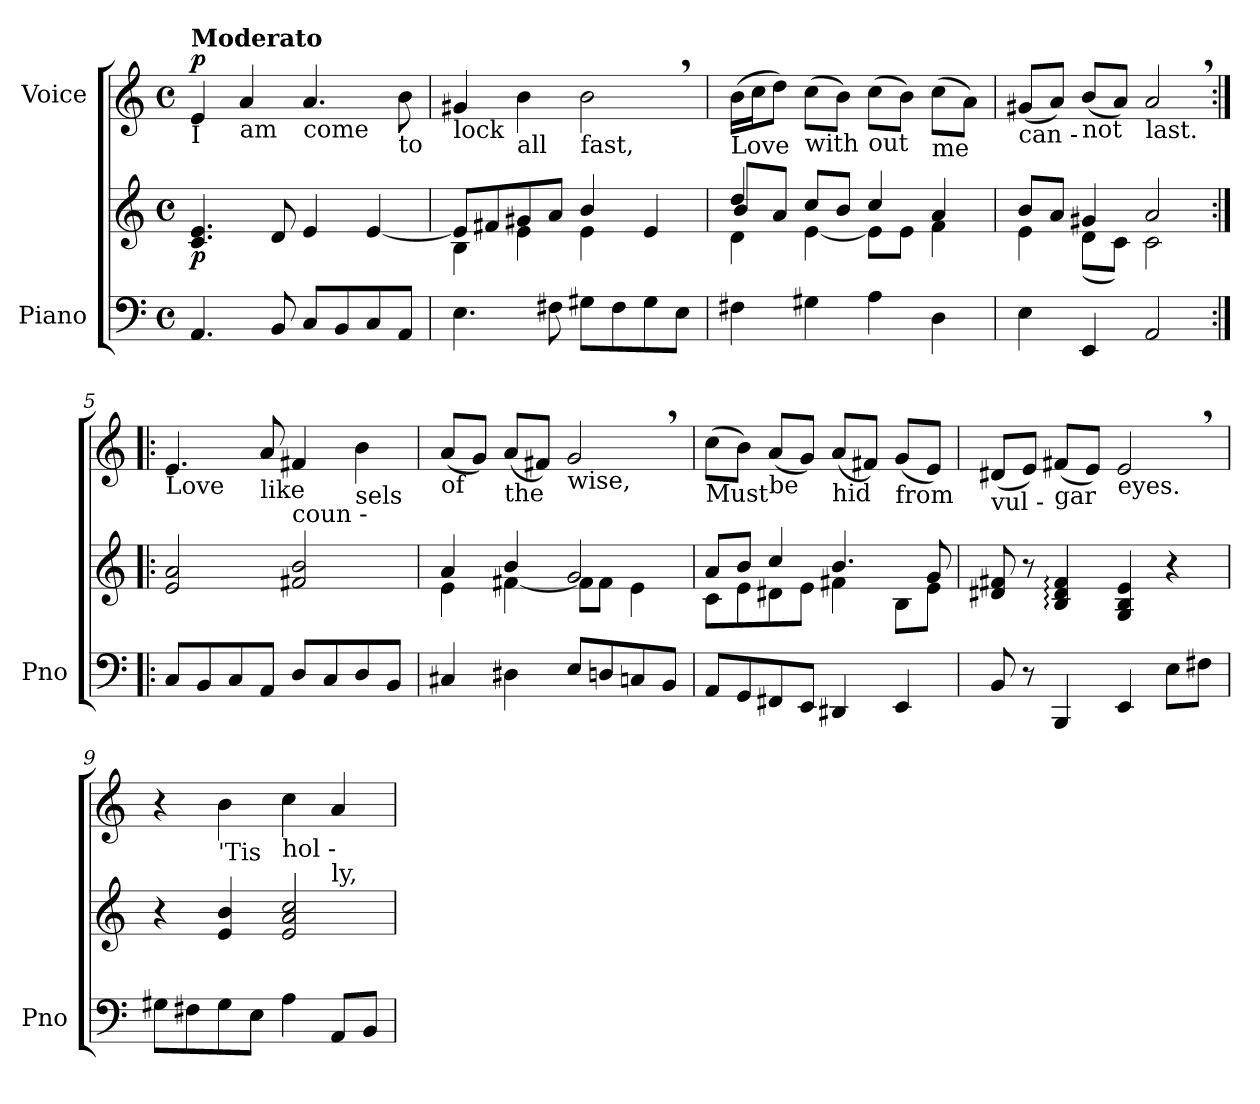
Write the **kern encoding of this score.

**kern	**kern	**dynam	**kern	**dynam
*part2	*part2	*part2	*part1	*part1
*staff3	*staff2	*staff2/3	*staff1	*staff1
*I"Piano	*	*	*I"Voice	*
*I'Pno	*	*	*	*
*clefF4	*clefG2	*	*clefG2	*
*k[]	*k[]	*	*k[]	*
*M4/4	*M4/4	*	*M4/4	*
*met(c)	*met(c)	*	*met(c)	*
*MM80	*MM80	*	*MM80	*
=1	=1	=1	=1	=1
!	!	!	!LO:TX:a:B:t=Moderato	!
!	!	!	!LO:TX:b:t=I	!
!	!	!LO:DY:b	!	!LO:DY:a
4.AA/	4.c/ 4.e/	p	4e/	p
!	!	!	!LO:TX:b:t=am	!
.	.	.	4a/	.
8BB/	8d/	.	.	.
!	!	!	!LO:TX:b:t=come	!
8C/L	4e/	.	4.a/	.
8BB/	.	.	.	.
8C/	[4e/	.	.	.
!	!	!	!LO:TX:b:t=to	!
8AA/J	.	.	8b\	.
=2	=2	=2	=2	=2
*	*^	*	*	*
!	!	!	!	!LO:TX:b:t=lock	!
4.E\	8e/L]	4B\	.	4g#X/	.
.	8f#X/	.	.	.	.
!	!	!	!	!LO:TX:b:t=all	!
.	8g#X/	4e\	.	4b\	.
8F#X\	8a/J	.	.	.	.
!	!	!	!	!LO:TX:b:t=fast,	!
8G#X\L	4b/	4e\	.	2b,\	.
8F#\	.	.	.	.	.
8G#\	4e/	4ryy	.	.	.
8E\J	.	.	.	.	.
=3	=3	=3	=3	=3	=3
*	*	*^	*	*	*
!	!	!	!	!	!LO:TX:b:t=Love	!
4F#X\	4dd/	4d\	8b/L	.	(16b\LL	.
.	.	.	.	.	16cc\J	.
.	.	.	8a/J	.	8dd\J)	.
!	!	!	!	!	!LO:TX:b:t=with	!
4G#X\	8cc/L	[4e\	2.ryy	.	(8cc\L	.
.	8b/J	.	.	.	8b\J)	.
!	!	!	!	!	!LO:TX:b:t=out	!
4A\	4cc/	8e\L]	.	.	(8cc\L	.
.	.	8e\J	.	.	8b\J)	.
!	!	!	!	!	!LO:TX:b:t=me	!
4D\	4a/	4f\	.	.	(8cc\L	.
.	.	.	.	.	8a\J)	.
*	*	*v	*v	*	*	*
=4	=4	=4	=4	=4	=4
!	!	!	!	!LO:TX:b:t=can  -	!
4E\	8b/L	4e\	.	(8g#X/L	.
.	8a/J	.	.	8a/J)	.
!	!	!	!	!LO:TX:b:t=not	!
4EE/	4g#X/	(>8d\L	.	(8b/L	.
.	.	8c\J)	.	8a/J)	.
!	!	!	!	!LO:TX:b:t=last.	!
2AA/	2a/	2c\	.	2a,/	.
!!LO:LB:g=z
=5:|!|:	=5:|!|:	=5:|!|:	=5:|!|:	=5:|!|:	=5:|!|:
!	!	!	!	!LO:TX:b:t=Love	!
*	*v	*v	*	*	*
8C/L	2e/ 2a/	.	4.e/	.
8BB/	.	.	.	.
8C/	.	.	.	.
!	!	!	!LO:TX:b:t=like	!
8AA/J	.	.	8a/	.
!	!	!	!LO:TX:b:t=coun -	!
8D/L	2f#X/ 2b/	.	4f#X/	.
8C/	.	.	.	.
!	!	!	!LO:TX:b:t=sels	!
8D/	.	.	4b\	.
8BB/J	.	.	.	.
=6	=6	=6	=6	=6
*	*^	*	*	*
!	!	!	!	!LO:TX:b:t=of	!
4C#X/	4a/	4e\	.	(8a/L	.
.	.	.	.	8g/J)	.
!	!	!	!	!LO:TX:b:t=the	!
4D#X\	4b/	[4f#X\	.	(8a/L	.
.	.	.	.	8f#X/J)	.
!	!	!	!	!LO:TX:b:t=wise,	!
8E/L	2g/	8f#\L]	.	2g,/	.
8Dn/	.	8f#\J	.	.	.
8Cn/	.	4e\	.	.	.
8BB/J	.	.	.	.	.
=7	=7	=7	=7	=7	=7
!	!	!	!	!LO:TX:b:t=Must	!
8AA/L	8a/L	8c\L	.	(8cc\L	.
8GG/	8b/J	8e\	.	8b\J)	.
!	!	!	!	!LO:TX:b:t=be	!
8FF#X/	4cc/	8d#X\	.	(8a/L	.
8EE/J	.	8e\J	.	8g/J)	.
!	!	!	!	!LO:TX:b:t=hid	!
4DD#X/	4.b/	4f#X\	.	(8a/L	.
.	.	.	.	8f#X/J)	.
!	!	!	!	!LO:TX:b:t=from	!
4EE/	.	8B\L	.	(8g/L	.
.	8g/	8e\J	.	8e/J)	.
=8	=8	=8	=8	=8	=8
!	!	!	!	!LO:TX:b:t=vul  -	!
*	*v	*v	*	*	*
8BB/	8d#X/ 8f#X/	.	(8d#X/L	.
8r	8r	.	8e/J)	.
!	!	!	!LO:TX:b:t=gar	!
4BBB:/	4B/: 4d#/: 4f#/:	.	(8f#X/L	.
.	.	.	8e/J)	.
!	!	!	!LO:TX:b:t=eyes.	!
4EE/	4G/ 4B/ 4e/	.	2e,/	.
8E\L	4r	.	.	.
8F#X\J	.	.	.	.
!!LO:LB:g=z
=9	=9	=9	=9	=9
8G#X\L	4r	.	4r	.
8F#X\	.	.	.	.
!	!	!	!LO:TX:b:t='Tis	!
8G#\	4e/ 4b/	.	4b\	.
8E\J	.	.	.	.
!	!	!	!LO:TX:b:t=hol  -	!
4A\	2e/ 2a/ 2cc/	.	4cc\	.
!	!	!	!LO:TX:b:t=ly,	!
8AA/L	.	.	4a/	.
8BB/J	.	.	.	.
=	=	=	=	=
*-	*-	*-	*-	*-
